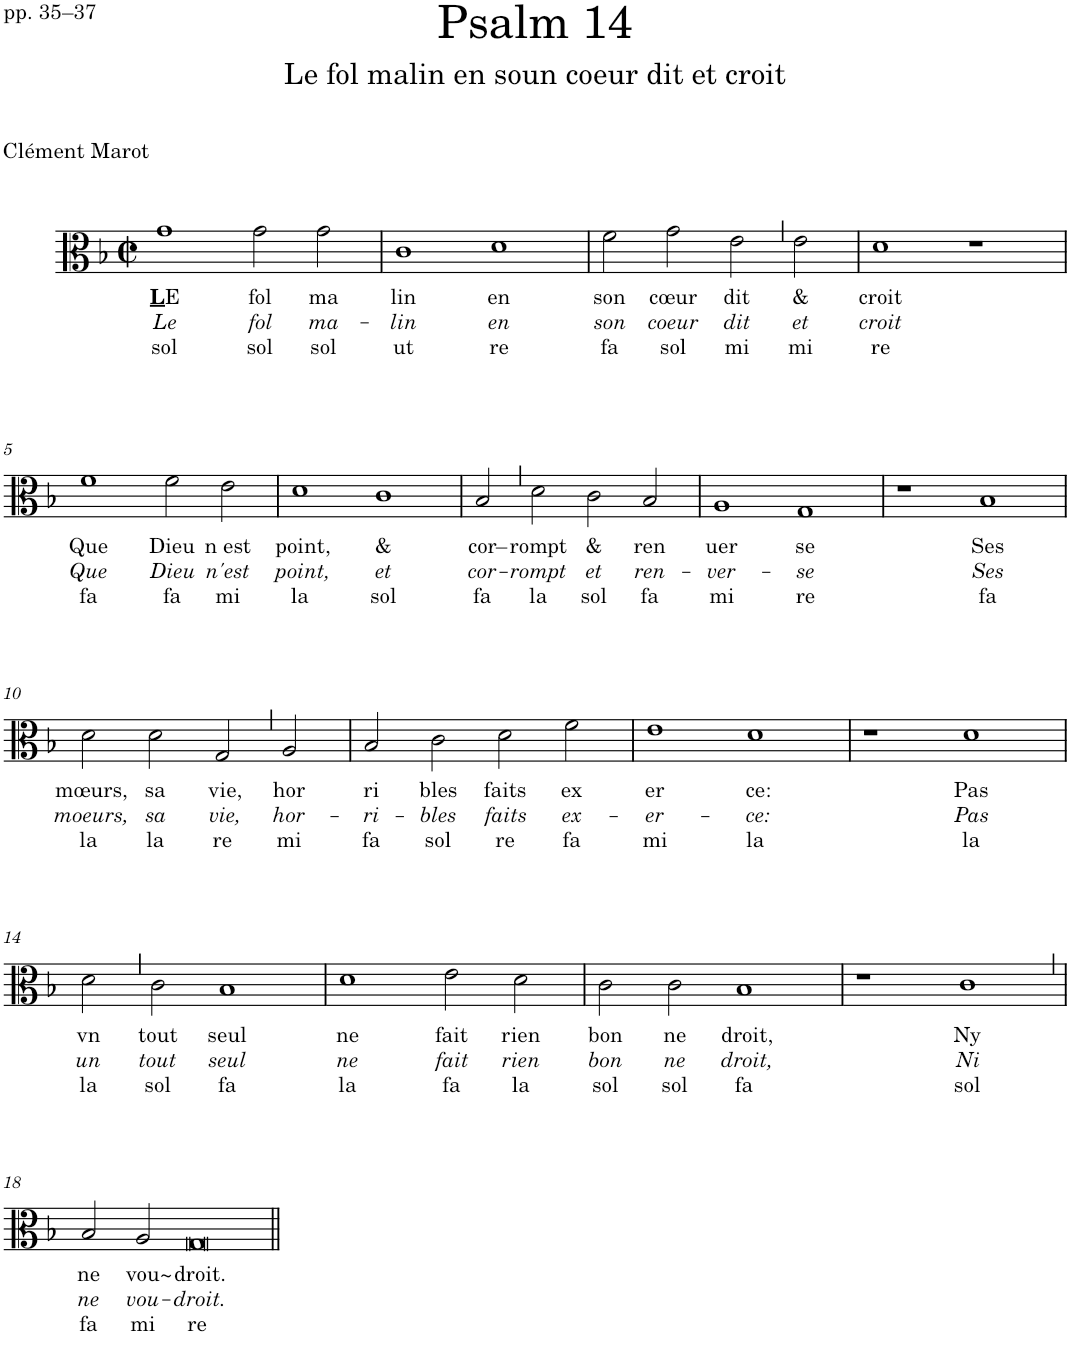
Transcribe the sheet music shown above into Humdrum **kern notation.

**kern	**text	**text	**text
*part1	*part1	*part1	*part1
*staff1	*staff1	*staff1	*staff1
*I"Voice	*	*	*
*I'Vo.	*	*	*
*clefC3	*	*	*
*k[b-]	*	*	*
*M4/2	*	*	*
*met(c|)	*	*	*
=1	=1	=1	=1
!	!LO:LY:b	!LO:LY:b	!LO:LY:b
1g	L E	Le	sol
!	!LO:LY:b	!LO:LY:b	!LO:LY:b
2g\	fol	fol	sol
!	!LO:LY:b	!LO:LY:b	!LO:LY:b
2g\	ma	ma-	sol
=2	=2	=2	=2
!	!LO:LY:b	!LO:LY:b	!LO:LY:b
1c	lin	-lin	ut
!	!LO:LY:b	!LO:LY:b	!LO:LY:b
1d	en	en	re
=3	=3	=3	=3
!	!LO:LY:b	!LO:LY:b	!LO:LY:b
2f\	son	son	fa
!	!LO:LY:b	!LO:LY:b	!LO:LY:b
2g\	cœur	coeur	sol
!	!LO:LY:b	!LO:LY:b	!LO:LY:b
2eZ\	dit	dit	mi
!	!LO:LY:b	!LO:LY:b	!LO:LY:b
2e\	&	et	mi
=4	=4	=4	=4
!	!LO:LY:b	!LO:LY:b	!LO:LY:b
1d	croit	croit	re
1r	.	.	.
!!LO:LB:g=z
=5	=5	=5	=5
!	!LO:LY:b	!LO:LY:b	!LO:LY:b
1f	Que	Que	fa
!	!LO:LY:b	!LO:LY:b	!LO:LY:b
2f\	Dieu	Dieu	fa
!	!LO:LY:b	!LO:LY:b	!LO:LY:b
2e\	n est	n'est	mi
=6	=6	=6	=6
!	!LO:LY:b	!LO:LY:b	!LO:LY:b
1d	point,	point,	la
!	!LO:LY:b	!LO:LY:b	!LO:LY:b
1c	&	et	sol
=7	=7	=7	=7
!	!LO:LY:b	!LO:LY:b	!LO:LY:b
2B-Z/	cor–	cor-	fa
!	!LO:LY:b	!LO:LY:b	!LO:LY:b
2d\	rompt	-rompt	la
!	!LO:LY:b	!LO:LY:b	!LO:LY:b
2c\	&	et	sol
!	!LO:LY:b	!LO:LY:b	!LO:LY:b
2B-/	ren	ren-	fa
=8	=8	=8	=8
!	!LO:LY:b	!LO:LY:b	!LO:LY:b
1A	uer	-ver-	mi
!	!LO:LY:b	!LO:LY:b	!LO:LY:b
1G	se	-se	re
=9	=9	=9	=9
1r	.	.	.
!	!LO:LY:b	!LO:LY:b	!LO:LY:b
1B-	Ses	Ses	fa
!!LO:LB:g=z
=10	=10	=10	=10
!	!LO:LY:b	!LO:LY:b	!LO:LY:b
2d\	mœurs,	moeurs,	la
!	!LO:LY:b	!LO:LY:b	!LO:LY:b
2d\	sa	sa	la
!	!LO:LY:b	!LO:LY:b	!LO:LY:b
2GZ/	vie,	vie,	re
!	!LO:LY:b	!LO:LY:b	!LO:LY:b
2A/	hor	hor-	mi
=11	=11	=11	=11
!	!LO:LY:b	!LO:LY:b	!LO:LY:b
2B-/	ri	-ri-	fa
!	!LO:LY:b	!LO:LY:b	!LO:LY:b
2c\	bles	-bles	sol
!	!LO:LY:b	!LO:LY:b	!LO:LY:b
2d\	faits	faits	re
!	!LO:LY:b	!LO:LY:b	!LO:LY:b
2f\	ex	ex-	fa
=12	=12	=12	=12
!	!LO:LY:b	!LO:LY:b	!LO:LY:b
1e	er	-er-	mi
!	!LO:LY:b	!LO:LY:b	!LO:LY:b
1d	ce:	-ce:	la
=13	=13	=13	=13
1r	.	.	.
!	!LO:LY:b	!LO:LY:b	!LO:LY:b
1d	Pas	Pas	la
!!LO:LB:g=z
=14	=14	=14	=14
!	!LO:LY:b	!LO:LY:b	!LO:LY:b
2dZ\	vn	un	la
!	!LO:LY:b	!LO:LY:b	!LO:LY:b
2c\	tout	tout	sol
!	!LO:LY:b	!LO:LY:b	!LO:LY:b
1B-	seul	seul	fa
=15	=15	=15	=15
!	!LO:LY:b	!LO:LY:b	!LO:LY:b
1d	ne	ne	la
!	!LO:LY:b	!LO:LY:b	!LO:LY:b
2e\	fait	fait	fa
!	!LO:LY:b	!LO:LY:b	!LO:LY:b
2d\	rien	rien	la
=16	=16	=16	=16
!	!LO:LY:b	!LO:LY:b	!LO:LY:b
2c\	bon	bon	sol
!	!LO:LY:b	!LO:LY:b	!LO:LY:b
2c\	ne	ne	sol
!	!LO:LY:b	!LO:LY:b	!LO:LY:b
1B-	droit,	droit,	fa
=17	=17	=17	=17
1r	.	.	.
!	!LO:LY:b	!LO:LY:b	!LO:LY:b
1cZ	Ny	Ni	sol
!!LO:LB:g=z
=18	=18	=18	=18
!	!LO:LY:b	!LO:LY:b	!LO:LY:b
2B-/	ne	ne	fa
!	!LO:LY:b	!LO:LY:b	!LO:LY:b
2A/	vou~	vou-	mi
!	!LO:LY:b	!LO:LY:b	!LO:LY:b
1G	droit.	-droit.	re
=||	=||	=||	=||
*-	*-	*-	*-
